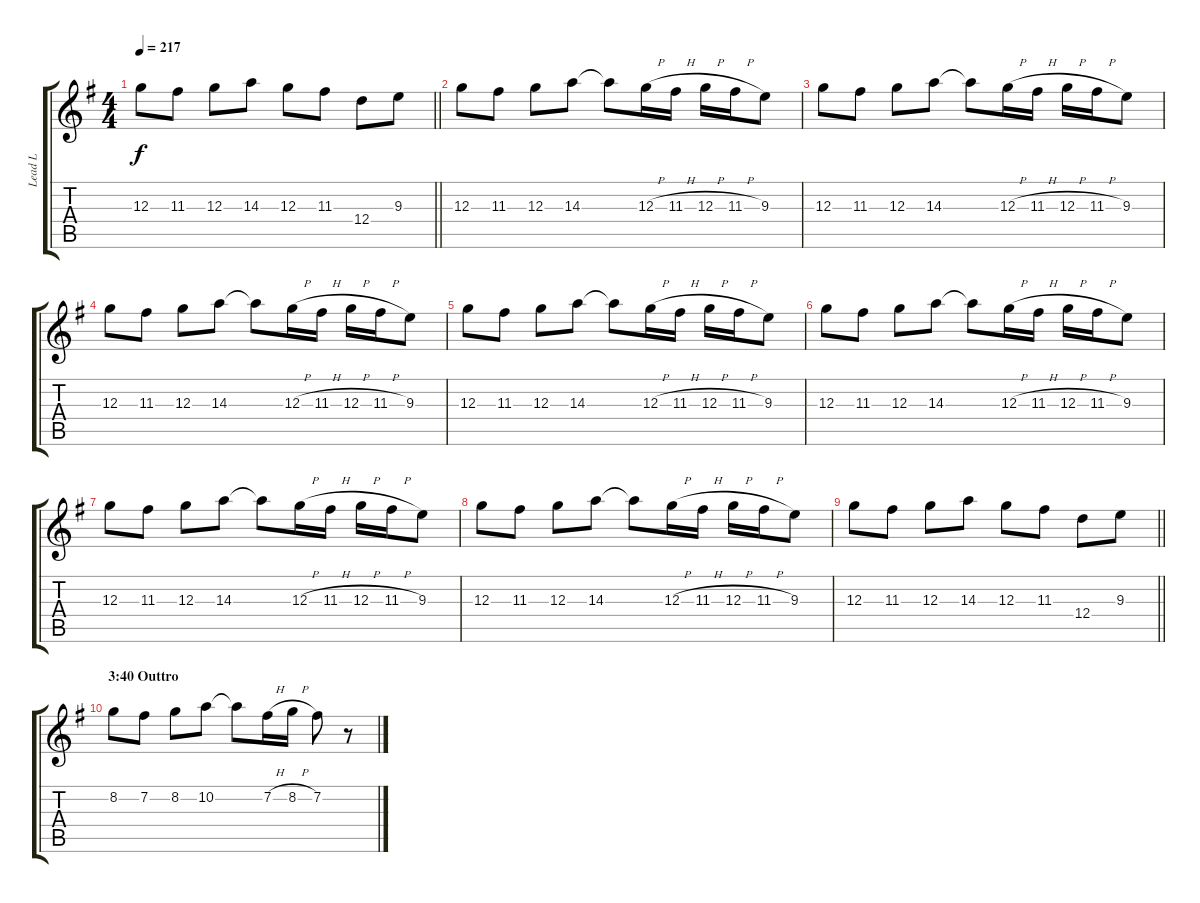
\track ("Lead L" "Lead L") {instrument distortionguitar}
\staff {score tabs}
\tuning (E4 B3 G3 D3 A2 E2) {hide}
\ts (4 4)
\tempo 217
\clef g2
\barLineRight lightlight
\ks g
12.3.8{dy f} 11.3.8 12.3.8 14.3.8 12.3.8 11.3.8 12.4.8 9.3.8 |
12.3.8 11.3.8 12.3.8 14.3.8 14.3{t}.8 12.3{h}.16 11.3{h}.16 12.3{h}.16 11.3{h}.16 9.3.8 |
12.3.8 11.3.8 12.3.8 14.3.8 14.3{t}.8 12.3{h}.16 11.3{h}.16 12.3{h}.16 11.3{h}.16 9.3.8 |
12.3.8 11.3.8 12.3.8 14.3.8 14.3{t}.8 12.3{h}.16 11.3{h}.16 12.3{h}.16 11.3{h}.16 9.3.8 |
12.3.8 11.3.8 12.3.8 14.3.8 14.3{t}.8 12.3{h}.16 11.3{h}.16 12.3{h}.16 11.3{h}.16 9.3.8 |
12.3.8 11.3.8 12.3.8 14.3.8 14.3{t}.8 12.3{h}.16 11.3{h}.16 12.3{h}.16 11.3{h}.16 9.3.8 |
12.3.8 11.3.8 12.3.8 14.3.8 14.3{t}.8 12.3{h}.16 11.3{h}.16 12.3{h}.16 11.3{h}.16 9.3.8 |
12.3.8 11.3.8 12.3.8 14.3.8 14.3{t}.8 12.3{h}.16 11.3{h}.16 12.3{h}.16 11.3{h}.16 9.3.8 |
\barLineRight lightlight
12.3.8 11.3.8 12.3.8 14.3.8 12.3.8 11.3.8 12.4.8 9.3.8 |
\section ("" "3:40 Outtro")
8.2.8 7.2.8 8.2.8 10.2.8 10.2{t}.8 7.2{h}.16 8.2{h}.16 7.2.8 r.8
